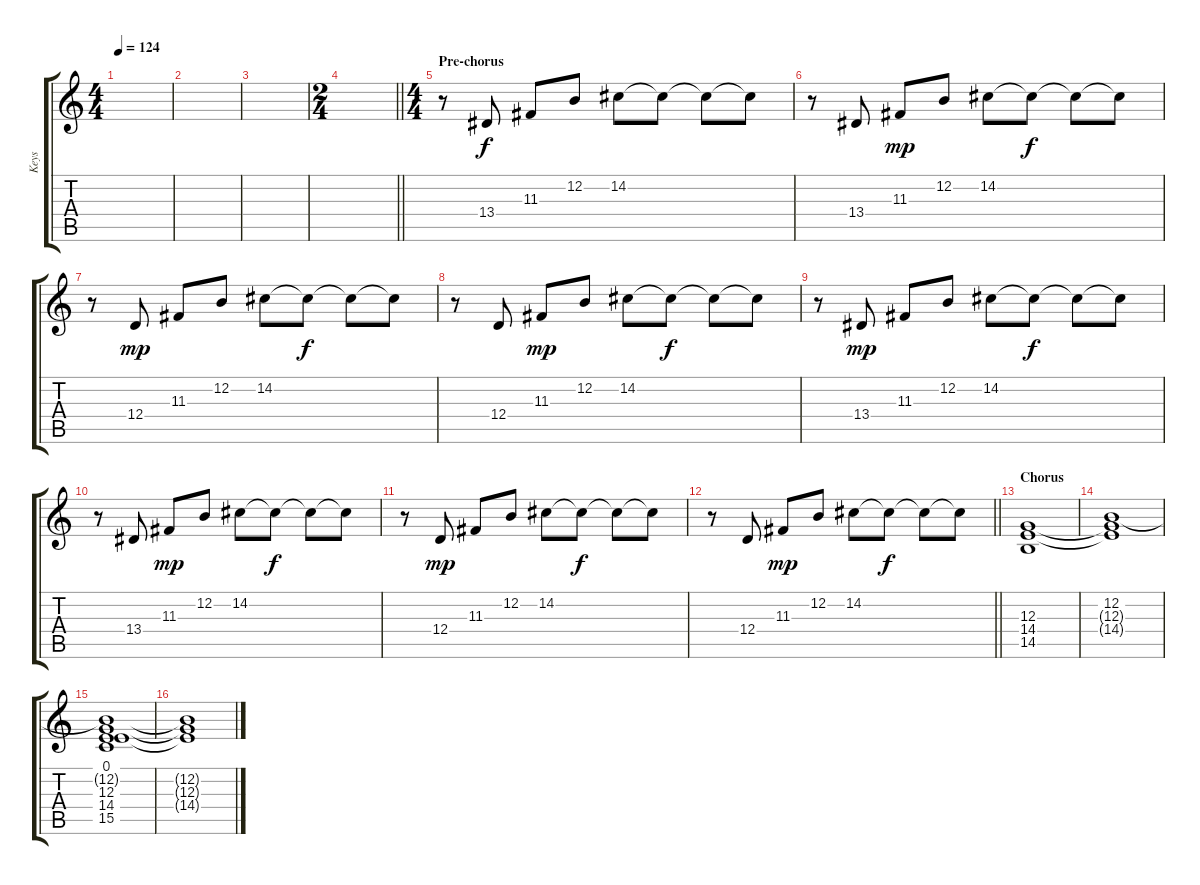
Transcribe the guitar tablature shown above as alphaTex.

\track ("Keys" "Keys") {instrument vibraphone}
\staff {score tabs}
\tuning (E4 B3 G3 D3 A2 E2) {hide}
\ts (4 4)
\tempo 124
\clef g2
\ks c
|
|
|
\ts (2 4)
\barLineRight lightlight
|
\ts (4 4)
\section ("" "Pre-chorus")
r.8 13.4.8{instrument vibraphone} 11.3.8 12.2.8 14.2.8 14.2{t}.8{dy f} 14.2{t}.8 14.2{t}.8 |
r.8 13.4.8 11.3.8{dy mp} 12.2.8 14.2.8 14.2{t}.8{dy f} 14.2{t}.8 14.2{t}.8 |
r.8 12.4.8{dy mp} 11.3.8 12.2.8 14.2.8 14.2{t}.8{dy f} 14.2{t}.8 14.2{t}.8 |
r.8 12.4.8 11.3.8{dy mp} 12.2.8 14.2.8 14.2{t}.8{dy f} 14.2{t}.8 14.2{t}.8 |
r.8 13.4.8{dy mp instrument vibraphone} 11.3.8 12.2.8 14.2.8 14.2{t}.8{dy f} 14.2{t}.8 14.2{t}.8 |
r.8 13.4.8 11.3.8{dy mp} 12.2.8 14.2.8 14.2{t}.8{dy f} 14.2{t}.8 14.2{t}.8 |
r.8 12.4.8{dy mp} 11.3.8 12.2.8 14.2.8 14.2{t}.8{dy f} 14.2{t}.8 14.2{t}.8 |
\barLineRight lightlight
r.8 12.4.8 11.3.8{dy mp} 12.2.8 14.2.8 14.2{t}.8{dy f} 14.2{t}.8 14.2{t}.8 |
\section ("" "Chorus")
(12.3 14.4 14.5).1{instrument stringensemble2} |
(12.2 12.3{t} 14.4{t}).1 |
(0.1 12.2{t} 12.3 14.4 15.5).1 |
(12.2{t} 12.3{t} 14.4{t}).1
